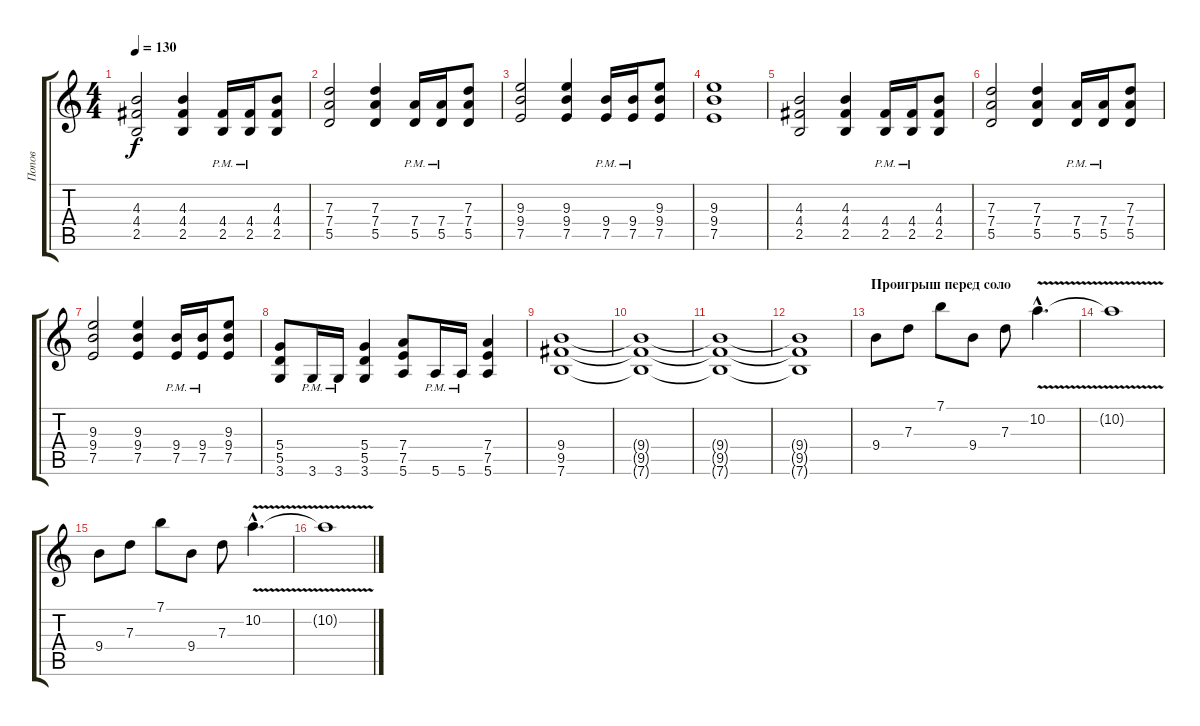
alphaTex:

\track ("Попов" "Попов") {instrument distortionguitar}
\staff {score tabs}
\tuning (E4 B3 G3 D3 A2 E2) {hide}
\ts (4 4)
\tempo 130
\clef g2
\ks c
(4.3 4.4 2.5).2{dy f} (4.3 4.4 2.5).4 (4.4{pm} 2.5{pm}).16 (4.4{pm} 2.5{pm}).16 (4.3 4.4 2.5).8 |
(7.3 7.4 5.5).2 (7.3 7.4 5.5).4 (7.4{pm} 5.5{pm}).16 (7.4{pm} 5.5{pm}).16 (7.3 7.4 5.5).8 |
(9.3 9.4 7.5).2 (9.3 9.4 7.5).4 (9.4{pm} 7.5{pm}).16 (9.4{pm} 7.5{pm}).16 (9.3 9.4 7.5).8 |
(9.3 9.4 7.5).1 |
(4.3 4.4 2.5).2 (4.3 4.4 2.5).4 (4.4{pm} 2.5{pm}).16 (4.4{pm} 2.5{pm}).16 (4.3 4.4 2.5).8 |
(7.3 7.4 5.5).2 (7.3 7.4 5.5).4 (7.4{pm} 5.5{pm}).16 (7.4{pm} 5.5{pm}).16 (7.3 7.4 5.5).8 |
(9.3 9.4 7.5).2 (9.3 9.4 7.5).4 (9.4{pm} 7.5{pm}).16 (9.4{pm} 7.5{pm}).16 (9.3 9.4 7.5).8 |
(5.4 5.5 3.6).8 3.6{pm}.16 3.6{pm}.16 (5.4 5.5 3.6).4 (7.4 7.5 5.6).8 5.6{pm}.16 5.6{pm}.16 (7.4 7.5 5.6).4 |
(9.4 9.5 7.6).1 |
(9.4{t} 9.5{t} 7.6{t}).1 |
(9.4{t} 9.5{t} 7.6{t}).1 |
(9.4{t} 9.5{t} 7.6{t}).1 |
\section ("" "Проигрыш перед соло")
9.4.8{volume 16 instrument electricguitarjazz} 7.3.8 7.1.8 9.4.8 7.3.8 10.2{v hac}.4{d} |
10.2{t}.1 |
9.4.8 7.3.8 7.1.8 9.4.8 7.3.8 10.2{v hac}.4{d} |
10.2{t}.1
